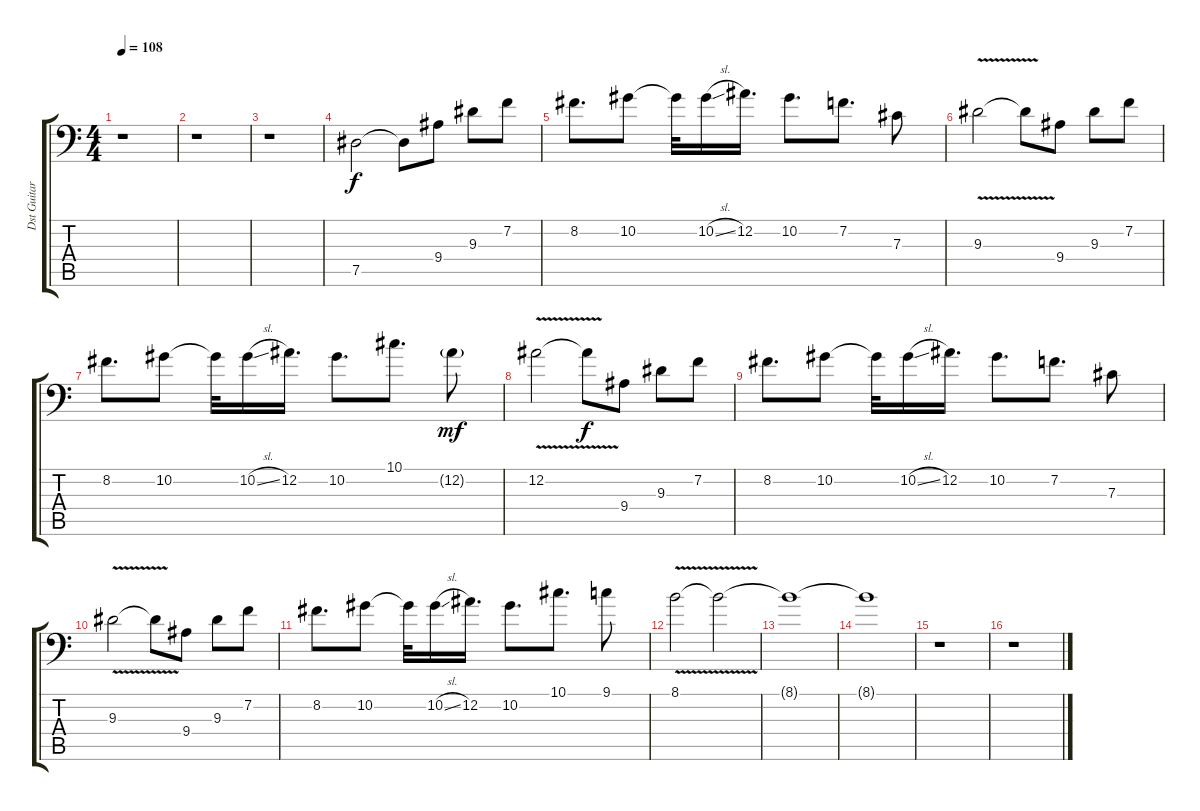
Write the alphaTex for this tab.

\track ("Dst Guitar (Pitch Shift: 12 Notes-)" "Dst Guitar") {instrument distortionguitar}
\staff {score tabs}
\tuning (Eb3 Bb2 Gb2 Db2 Ab1 Eb1) {hide}
\ts (4 4)
\tempo 108
\clef f4
\ks c
r.1{dy f} |
r.1 |
r.1 |
7.5.2 7.5{t}.8 9.4.8{volume 11} 9.3.8 7.2.8 |
8.2.8{d} 10.2.8 10.2{t}.32 10.2{sl}.16 12.2.16{d} 10.2.8{d} 7.2.8{d} 7.3.8 |
9.3{v}.2 9.3{t}.8 9.4.8 9.3.8 7.2.8 |
8.2.8{d} 10.2.8 10.2{t}.32 10.2{sl}.16 12.2.16{d} 10.2.8{d} 10.1.8{d} 12.2{g}.8{dy mf} |
12.2{v}.2 12.2{t}.8{dy f} 9.4.8 9.3.8 7.2.8 |
8.2.8{d} 10.2.8 10.2{t}.32 10.2{sl}.16 12.2.16{d} 10.2.8{d} 7.2.8{d} 7.3.8 |
9.3{v}.2 9.3{t}.8 9.4.8 9.3.8 7.2.8 |
8.2.8{d} 10.2.8 10.2{t}.32 10.2{sl}.16 12.2.16{d} 10.2.8{d} 10.1.8{d} 9.1.8 |
8.1{v}.2 8.1{t}.2{volume 0} |
8.1{t}.1 |
8.1{t}.1 |
r.1{volume 9} |
r.1
